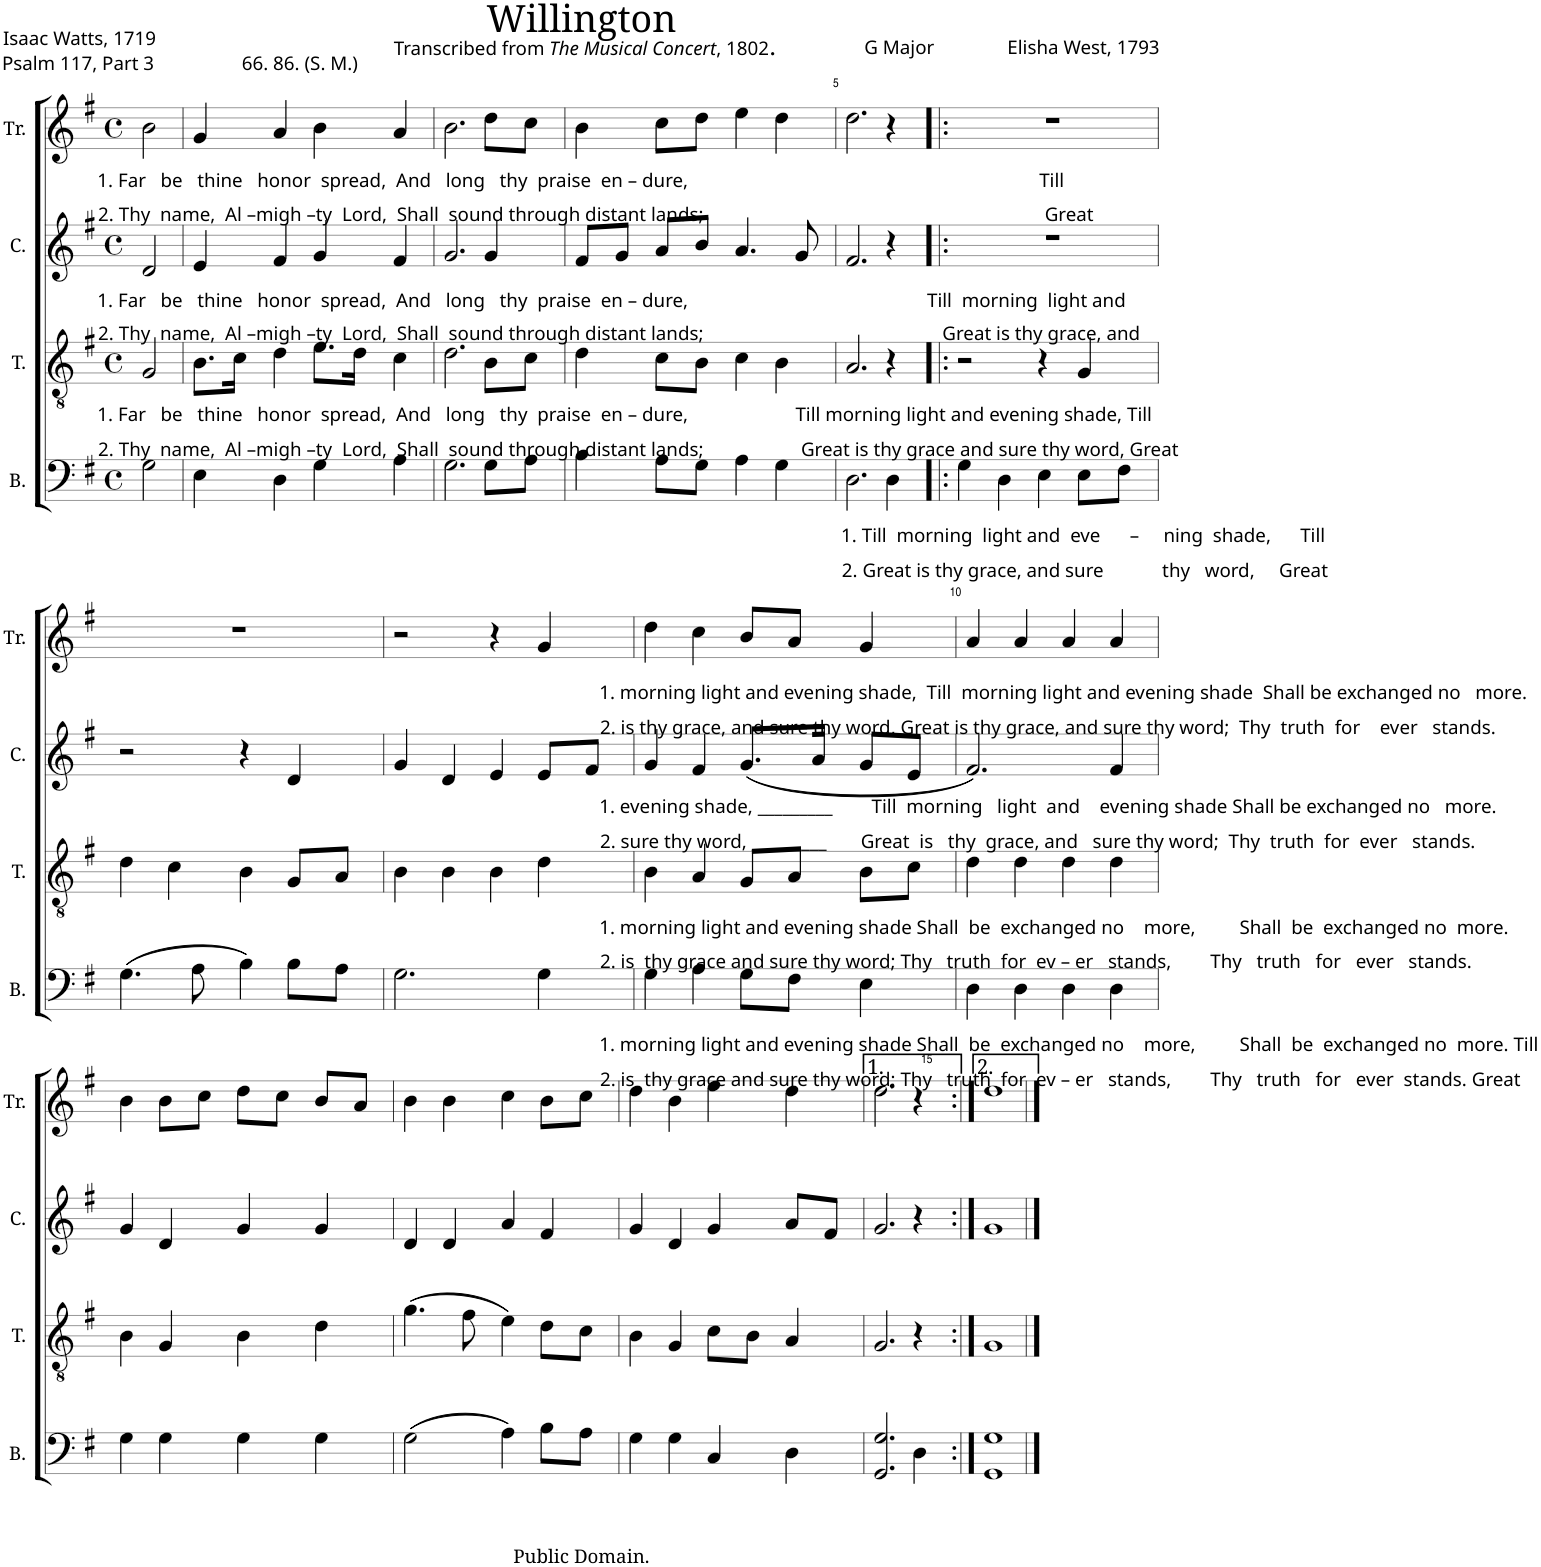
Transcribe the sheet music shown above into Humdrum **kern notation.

**kern	**kern	**kern	**kern
*part4	*part3	*part2	*part1
*staff4	*staff3	*staff2	*staff1
*I"B.	*I"T.	*I"C.	*I"Tr.
*I'B.	*I'T.	*I'C.	*I'Tr.
*clefF4	*clefGv2	*clefG2	*clefG2
*k[f#]	*k[f#]	*k[f#]	*k[f#]
*M4/4	*M4/4	*M4/4	*M4/4
*met(c)	*met(c)	*met(c)	*met(c)
=1	=1	=1	=1
!	!	!	!LO:TX:b:t=1. Far   be   thine   honor  spread,  And   long   thy  praise  en – dure,                                                                        Till
!	!	!	!LO:TX:b:t=2. Thy  name,  Al –migh –ty  Lord,  Shall  sound through distant lands;                                                                      Great
!	!	!LO:TX:b:t=1. Far   be   thine   honor  spread,  And   long   thy  praise  en – dure,                                                 Till  morning  light and	!
!	!	!LO:TX:b:t=2. Thy  name,  Al –migh –ty  Lord,  Shall  sound through distant lands;                                                 Great is thy grace, and	!
!	!LO:TX:b:t=1. Far   be   thine   honor  spread,  And   long   thy  praise  en – dure,                      Till morning light and evening shade, Till	!	!
!	!LO:TX:b:t=2. Thy  name,  Al –migh –ty  Lord,  Shall  sound through distant lands;                    Great is thy grace and sure thy word, Great	!	!
2G\	2G/	2d/	2b\
=2	=2	=2	=2
4E\	8.B\L	4e/	4g/
.	16c\Jk	.	.
4D\	4d\	4f#/	4a/
4G\	8.e\L	4g/	4b\
.	16d\Jk	.	.
4A\	4c\	4f#/	4a/
=3	=3	=3	=3
2.G\	2.d\	2.g/	2.b\
8G\L	8B\L	4g/	8dd\L
8A\J	8c\J	.	8cc\J
=4	=4	=4	=4
4B\	4d\	8f#/L	4b\
.	.	8g/J	.
8A\L	8c\L	8a/L	8cc\L
8G\J	8B\J	8b/J	8dd\J
4A\	4c\	4.a/	4ee\
4G\	4B\	.	4dd\
.	.	8g/	.
=5	=5	=5	=5
2.D\	2.A/	2.f#/	2.dd\
!LO:TX:b:t=1. Till  morning  light and  eve      –     ning  shade,      Till	!	!	!
!LO:TX:b:t=2. Great is thy grace, and sure            thy   word,     Great	!	!	!
4D\	4r	4r	4r
=6!|:	=6!|:	=6!|:	=6!|:
4G\	2r	1r	1r
4D\	.	.	.
4E\	4r	.	.
8E\L	4G/	.	.
8F#\J	.	.	.
!!LO:LB:g=z
=7	=7	=7	=7
(4.G\	4d\	2r	1r
.	4c\	.	.
8A\	.	.	.
4B\)	4B\	4r	.
8B\L	8G/L	4d/	.
8A\J	8A/J	.	.
=8	=8	=8	=8
2.G\	4B\	4g/	2r
.	4B\	4d/	.
.	4B\	4e/	4r
4G\	4d\	8e/L	4g/
.	.	8f#/J	.
=9	=9	=9	=9
!	!	!	!LO:TX:b:t=2. is thy grace, and sure thy word, Great is thy grace, and sure thy word;  Thy  truth  for    ever   stands.
!	!	!	!LO:TX:b:t=1. morning light and evening shade,  Till  morning light and evening shade  Shall be exchanged no   more.
!	!	!LO:TX:b:t=1. evening shade, _________        Till  morning   light  and    evening shade Shall be exchanged no   more.	!
!	!	!LO:TX:b:t=2. sure thy word, _________       Great  is   thy  grace, and   sure thy word;  Thy  truth  for  ever   stands.	!
!	!LO:TX:b:t=2. is  thy grace and sure thy word; Thy   truth  for  ev – er   stands,        Thy   truth   for   ever   stands.	!	!
!	!LO:TX:b:t=1. morning light and evening shade Shall  be  exchanged no    more,         Shall  be  exchanged no  more.	!	!
!LO:TX:b:t=1. morning light and evening shade Shall  be  exchanged no    more,         Shall  be  exchanged no  more. Till	!	!	!
!LO:TX:b:t=2. is  thy grace and sure thy word; Thy   truth  for  ev – er   stands,        Thy   truth   for   ever  stands. Great	!	!	!
4G\	4B\	4g/	4dd\
4A\	4A/	4f#/	4cc\
8G\L	8G/L	(8.g/L	8b/L
8F#\J	8A/J	.	8a/J
.	.	16a/Jk	.
4E\	8B\L	8g/L	4g/
.	8c\J	8e/J	.
=10	=10	=10	=10
4D\	4d\	2.f#/)	4a/
4D\	4d\	.	4a/
4D\	4d\	.	4a/
4D\	4d\	4f#/	4a/
!!LO:LB:g=z
=11	=11	=11	=11
4G\	4B\	4g/	4b\
4G\	4G/	4d/	8b\L
.	.	.	8cc\J
4G\	4B\	4g/	8dd\L
.	.	.	8cc\J
4G\	4d\	4g/	8b/L
.	.	.	8a/J
=12	=12	=12	=12
(2G\	(4.g\	4d/	4b\
.	.	4d/	4b\
.	8f#\	.	.
4A\)	4e\)	4a/	4cc\
8B\L	8d\L	4f#/	8b\L
8A\J	8c\J	.	8cc\J
=13	=13	=13	=13
4G\	4B\	4g/	4dd\
4G\	4G/	4d/	4b\
4C/	8c\L	4g/	4ee\
.	8B\J	.	.
4D\	4A/	8a/L	4dd\
.	.	8f#/J	.
=14	=14	=14	=14
2.GG/ 2.G/	2.G/	2.g/	2.dd\
4D\	4r	4r	4r
=15:|!	=15:|!	=15:|!	=15:|!
1GG 1G	1G	1g	1dd
==	==	==	==
*-	*-	*-	*-
